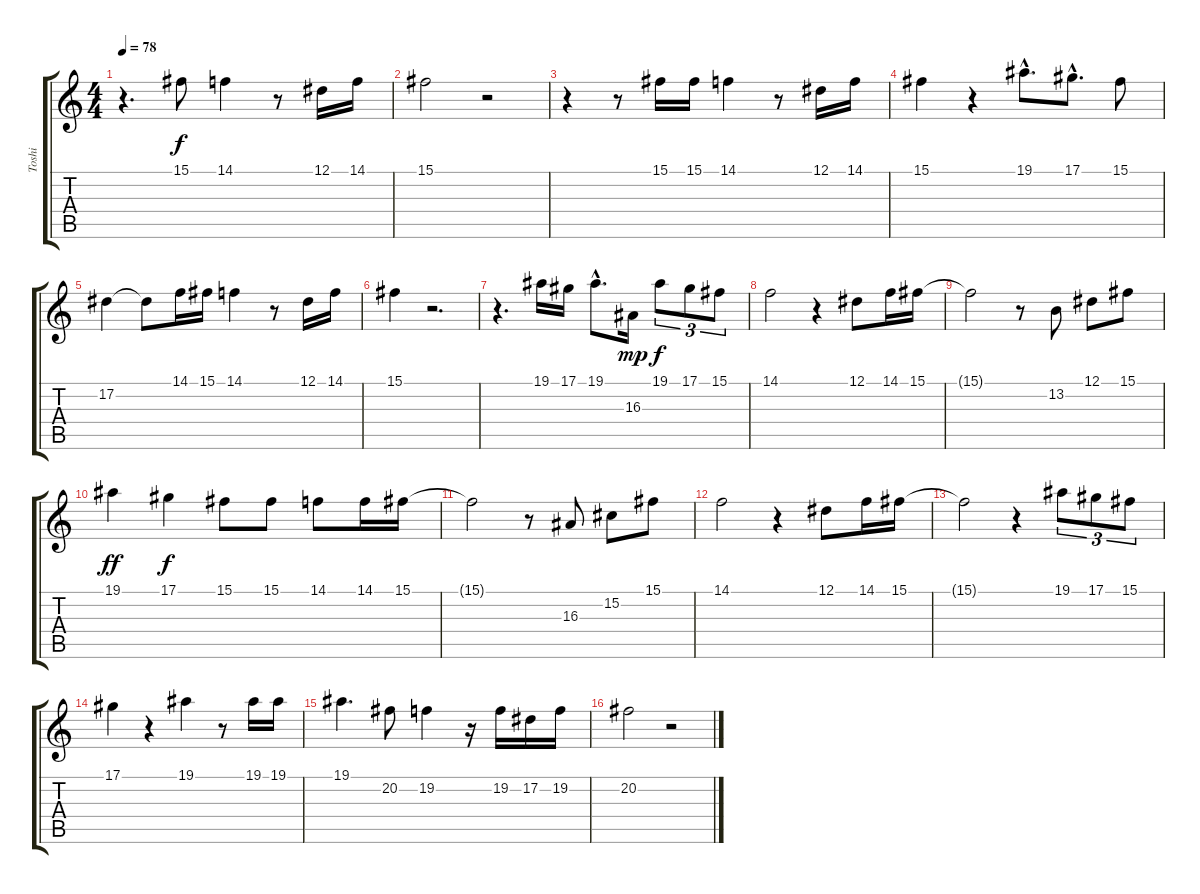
\track ("Toshi" "Toshi") {instrument tenorsax}
\staff {score tabs}
\tuning (Eb4 Bb3 Gb3 Db3 Ab2 Eb2) {hide}
\ts (4 4)
\tempo 78
\clef g2
\ks c
r.4{d dy f} 15.1.8 14.1.4 r.8 12.1.16 14.1.16 |
15.1.2 r.2 |
r.4 r.8 15.1.16 15.1.16 14.1.4 r.8 12.1.16 14.1.16 |
15.1.4 r.4 19.1{hac}.8{d} 17.1{hac}.8{d} 15.1.8 |
17.2.4 17.2{t}.8 14.1.16 15.1.16 14.1.4 r.8 12.1.16 14.1.16 |
15.1.4 r.2{d} |
r.4{d} 19.1.16 17.1.16 19.1{hac}.8{d} 16.3.16{dy mp} 19.1.8{tu (3 2) dy f} 17.1.8{tu (3 2)} 15.1.8{tu (3 2)} |
14.1.2 r.4 12.1.8 14.1.16 15.1.16 |
15.1{t}.2 r.8 13.2.8 12.1.8 15.1.8 |
19.1.4{dy ff} 17.1.4{dy f} 15.1.8 15.1.8 14.1.8 14.1.16 15.1.16 |
15.1{t}.2 r.8 16.3.8 15.2.8 15.1.8 |
14.1.2 r.4 12.1.8 14.1.16 15.1.16 |
15.1{t}.2 r.4 19.1.8{tu (3 2)} 17.1.8{tu (3 2)} 15.1.8{tu (3 2)} |
17.1.4 r.4 19.1.4 r.8 19.1.16 19.1.16 |
19.1.4{d} 20.2.8 19.2.4 r.16 19.2.16 17.2.16 19.2.16 |
20.2.2 r.2
